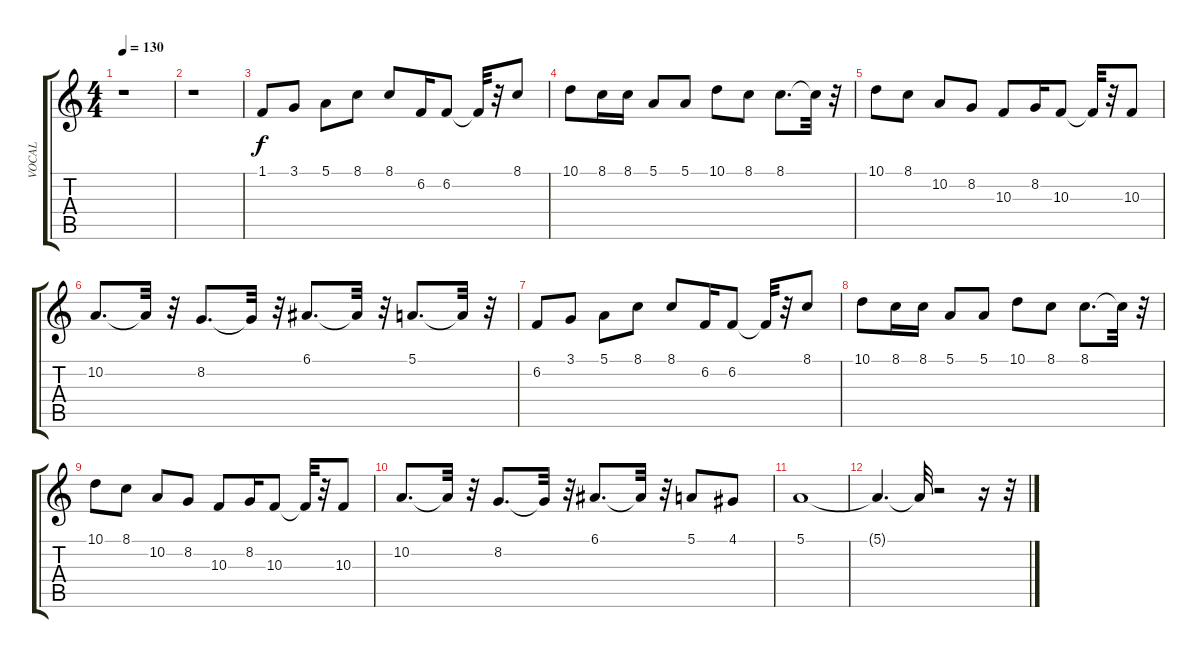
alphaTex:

\track ("VOCAL" "VOCAL") {instrument synthvoice}
\staff {score tabs}
\tuning (E4 B3 G3 D3 A2 E2) {hide}
\ts (4 4)
\tempo 130
\clef g2
\ks c
r.1{dy f} |
r.1 |
1.1.8 3.1.8 5.1.8 8.1.8 8.1.8 6.2.16 6.2.8 6.2{t}.32 r.32 8.1.8 |
10.1.8 8.1.16 8.1.16 5.1.8 5.1.8 10.1.8 8.1.8 8.1.8{d} 8.1{t}.32 r.32 |
10.1.8 8.1.8 10.2.8 8.2.8 10.3.8 8.2.16 10.3.8 10.3{t}.32 r.32 10.3.8 |
10.2.8{d} 10.2{t}.32 r.32 8.2.8{d} 8.2{t}.32 r.32 6.1.8{d} 6.1{t}.32 r.32 5.1.8{d} 5.1{t}.32 r.32 |
6.2.8 3.1.8 5.1.8 8.1.8 8.1.8 6.2.16 6.2.8 6.2{t}.32 r.32 8.1.8 |
10.1.8 8.1.16 8.1.16 5.1.8 5.1.8 10.1.8 8.1.8 8.1.8{d} 8.1{t}.32 r.32 |
10.1.8 8.1.8 10.2.8 8.2.8 10.3.8 8.2.16 10.3.8 10.3{t}.32 r.32 10.3.8 |
10.2.8{d} 10.2{t}.32 r.32 8.2.8{d} 8.2{t}.32 r.32 6.1.8{d} 6.1{t}.32 r.32 5.1.8 4.1.8 |
5.1.1 |
5.1{t}.4{d} 5.1{t}.32 r.2 r.16 r.32
